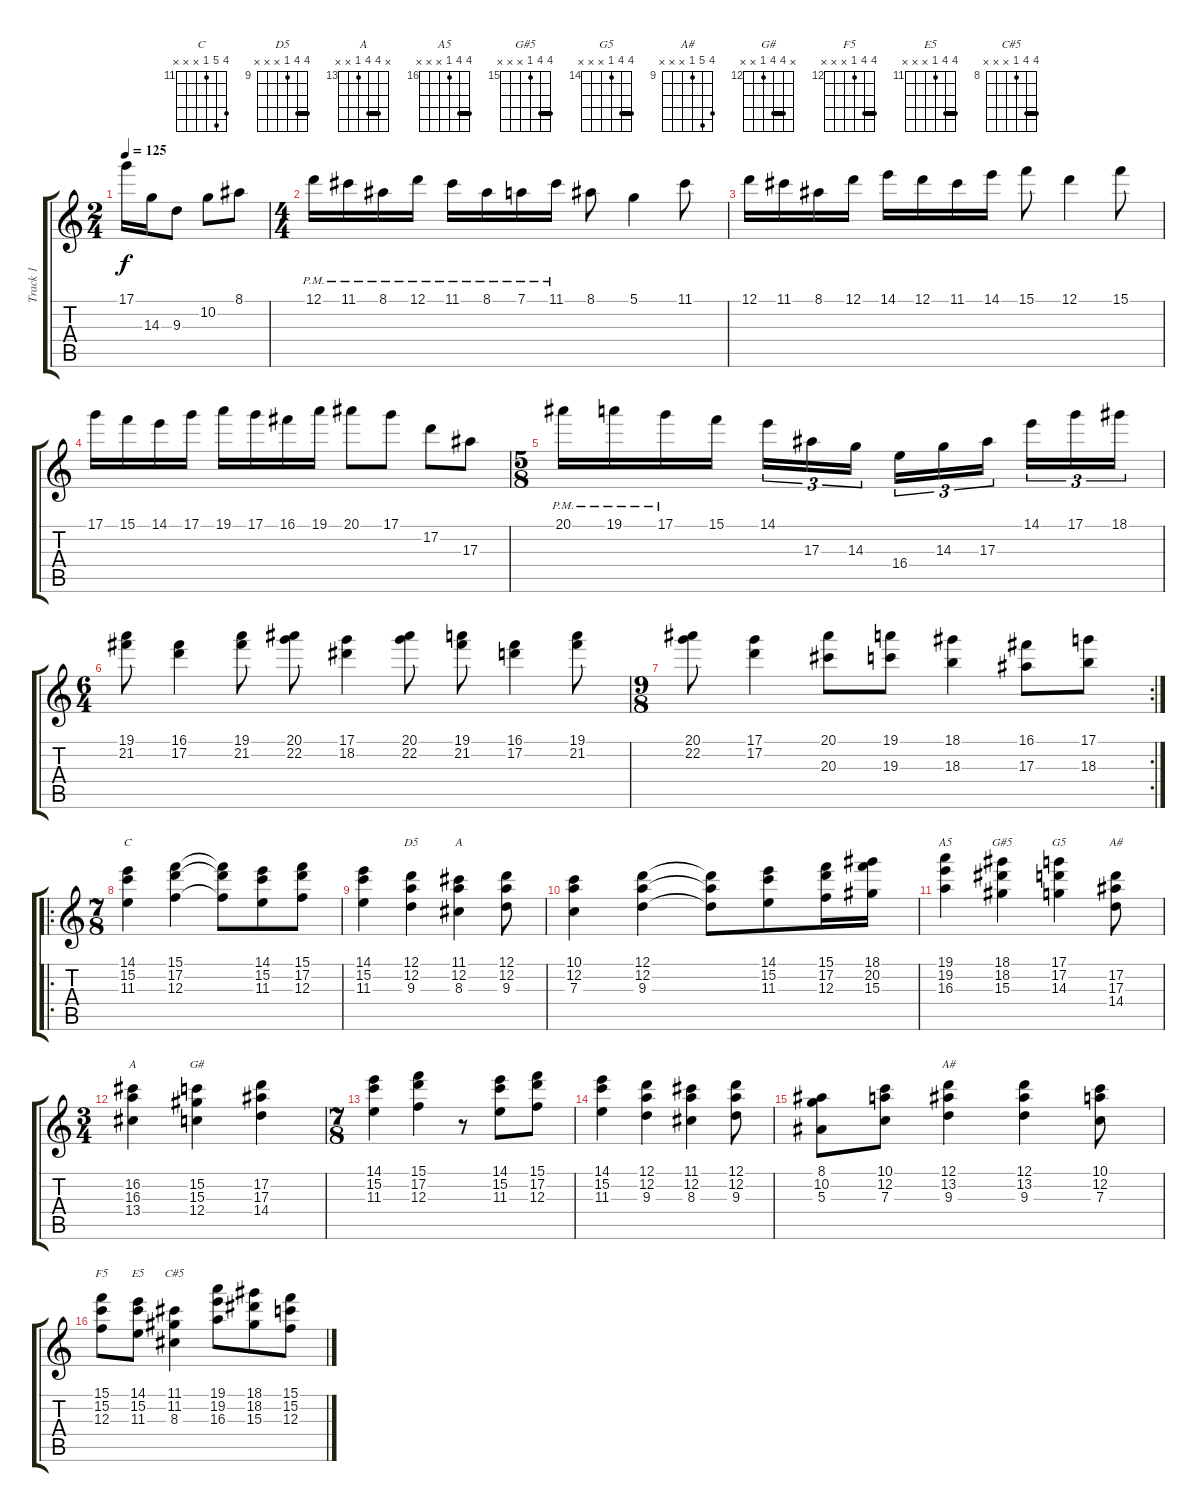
\track ("Track 1" "Track 1") {instrument distortionguitar}
\staff {score tabs}
\tuning (D4 A3 F3 C3 G2 D2) {hide}
\chord ("C" 14 15 11 x x x) {firstfret 11}
\chord ("D5" 12 12 9 x x x) {firstfret 9 barre 12}
\chord ("A" 11 12 8 x x x) {firstfret 8}
\chord ("A5" 19 19 16 x x x) {firstfret 16 barre 19}
\chord ("G#5" 18 18 15 x x x) {firstfret 15 barre 18}
\chord ("G5" 17 17 14 x x x) {firstfret 14 barre 17}
\chord ("A#" x 17 17 14 x x) {firstfret 14 barre 17}
\chord ("A" x 16 16 13 x x) {firstfret 13 barre 16}
\chord ("G#" x 15 15 12 x x) {firstfret 12 barre 15}
\chord ("A#" 12 13 9 x x x) {firstfret 9}
\chord ("F5" 15 15 12 x x x) {firstfret 12 barre 15}
\chord ("E5" 14 14 11 x x x) {firstfret 11 barre 14}
\chord ("C#5" 11 11 8 x x x) {firstfret 8 barre 11}
\ts (2 4)
\tempo 125
\clef g2
\ks c
17.1.16{dy f} 14.3.16 9.3.8 10.2.8 8.1.8 |
\ts (4 4)
12.1{pm}.16 11.1{pm}.16 8.1{pm}.16 12.1{pm}.16 11.1{pm}.16 8.1{pm}.16 7.1{pm}.16 11.1{pm}.16 8.1.8 5.1.4 11.1.8 |
12.1.16 11.1.16 8.1.16 12.1.16 14.1.16 12.1.16 11.1.16 14.1.16 15.1.8 12.1.4 15.1.8 |
17.1.16 15.1.16 14.1.16 17.1.16 19.1.16 17.1.16 16.1.16 19.1.16 20.1.8 17.1.8 17.2.8 17.3.8 |
\ts (5 8)
20.1{pm}.16 19.1{pm}.16 17.1{pm}.16 15.1.16 14.1.16{tu (3 2)} 17.3.16{tu (3 2)} 14.3.16{tu (3 2)} 16.4.16{tu (3 2)} 14.3.16{tu (3 2)} 17.3.16{tu (3 2)} 14.1.16{tu (3 2)} 17.1.16{tu (3 2)} 18.1.16{tu (3 2)} |
\ts (6 4)
(19.1 21.2).8 (16.1 17.2).4 (19.1 21.2).8 (20.1 22.2).8 (17.1 18.2).4 (20.1 22.2).8 (19.1 21.2).8 (16.1 17.2).4 (19.1 21.2).8 |
\rc 2
\ts (9 8)
(20.1 22.2).8 (17.1 17.2).4 (20.1 20.3).8 (19.1 19.3).8 (18.1 18.3).4 (16.1 17.3).8 (17.1 18.3).8 |
\ro
\ts (7 8)
(14.1 15.2 11.3).4{ch "C"} (15.1 17.2 12.3).4 (15.1{t} 17.2{t} 12.3{t}).8 (14.1 15.2 11.3).8 (15.1 17.2 12.3).8 |
(14.1 15.2 11.3).4 (12.1 12.2 9.3).4{ch "D5"} (11.1 12.2 8.3).4{ch "A"} (12.1 12.2 9.3).8 |
(10.1 12.2 7.3).4 (12.1 12.2 9.3).4 (12.1{t} 12.2{t} 9.3{t}).8 (14.1 15.2 11.3).8 (15.1 17.2 12.3).16 (18.1 20.2 15.3).16 |
(19.1 19.2 16.3).4{ch "A5"} (18.1 18.2 15.3).4{ch "G#5"} (17.1 17.2 14.3).4{ch "G5"} (17.2 17.3 14.4).8{ch "A#"} |
\ts (3 4)
(16.2 16.3 13.4).4{ch "A"} (15.2 15.3 12.4).4{ch "G#"} (17.2 17.3 14.4).4 |
\ts (7 8)
(14.1 15.2 11.3).4 (15.1 17.2 12.3).4 r.8 (14.1 15.2 11.3).8 (15.1 17.2 12.3).8 |
(14.1 15.2 11.3).4 (12.1 12.2 9.3).4 (11.1 12.2 8.3).4 (12.1 12.2 9.3).8 |
(8.1 10.2 5.3).8 (10.1 12.2 7.3).8 (12.1 13.2 9.3).4{ch "A#"} (12.1 13.2 9.3).4 (10.1 12.2 7.3).8 |
(15.1 15.2 12.3).8{ch "F5"} (14.1 15.2 11.3).8{ch "E5"} (11.1 11.2 8.3).4{ch "C#5"} (19.1 19.2 16.3).8 (18.1 18.2 15.3).8 (15.1 15.2 12.3).8
